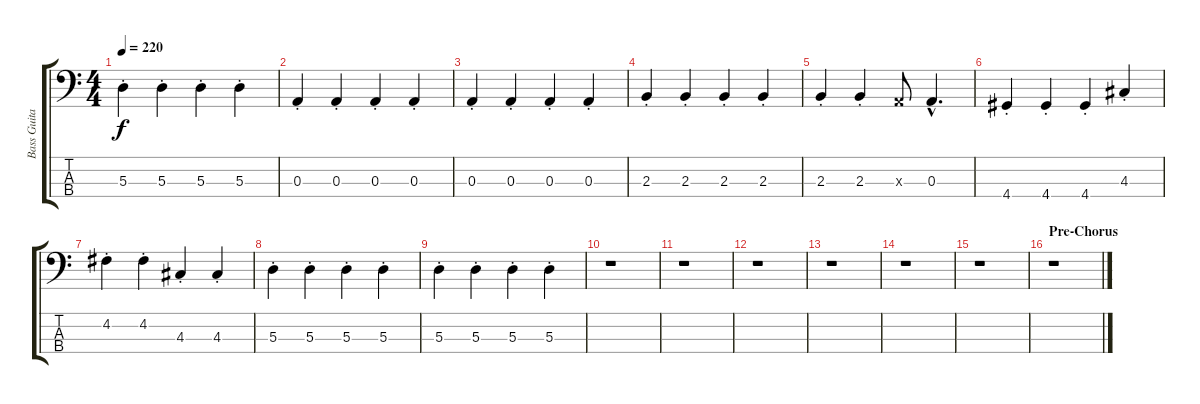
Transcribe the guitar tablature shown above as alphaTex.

\track ("Bass Guitar 2" "Bass Guita") {instrument electricbasspick}
\staff {score tabs}
\tuning (G2 D2 A1 E1) {hide}
\ts (4 4)
\tempo 220
\clef f4
\ks c
5.3{st}.4{dy f} 5.3{st}.4 5.3{st}.4 5.3{st}.4 |
0.3{st}.4 0.3{st}.4 0.3{st}.4 0.3{st}.4 |
0.3{st}.4 0.3{st}.4 0.3{st}.4 0.3{st}.4 |
2.3{st}.4 2.3{st}.4 2.3{st}.4 2.3{st}.4 |
2.3{st}.4 2.3{st}.4 0.3{x}.8 0.3{hac}.4{d} |
4.4{st}.4 4.4{st}.4 4.4{st}.4 4.3{st}.4 |
4.2{st}.4 4.2{st}.4 4.3{st}.4 4.3{st}.4 |
5.3{st}.4 5.3{st}.4 5.3{st}.4 5.3{st}.4 |
5.3{st}.4 5.3{st}.4 5.3{st}.4 5.3{st}.4 |
r.1 |
r.1 |
r.1 |
r.1 |
r.1 |
r.1 |
\section ("" "Pre-Chorus")
r.1
